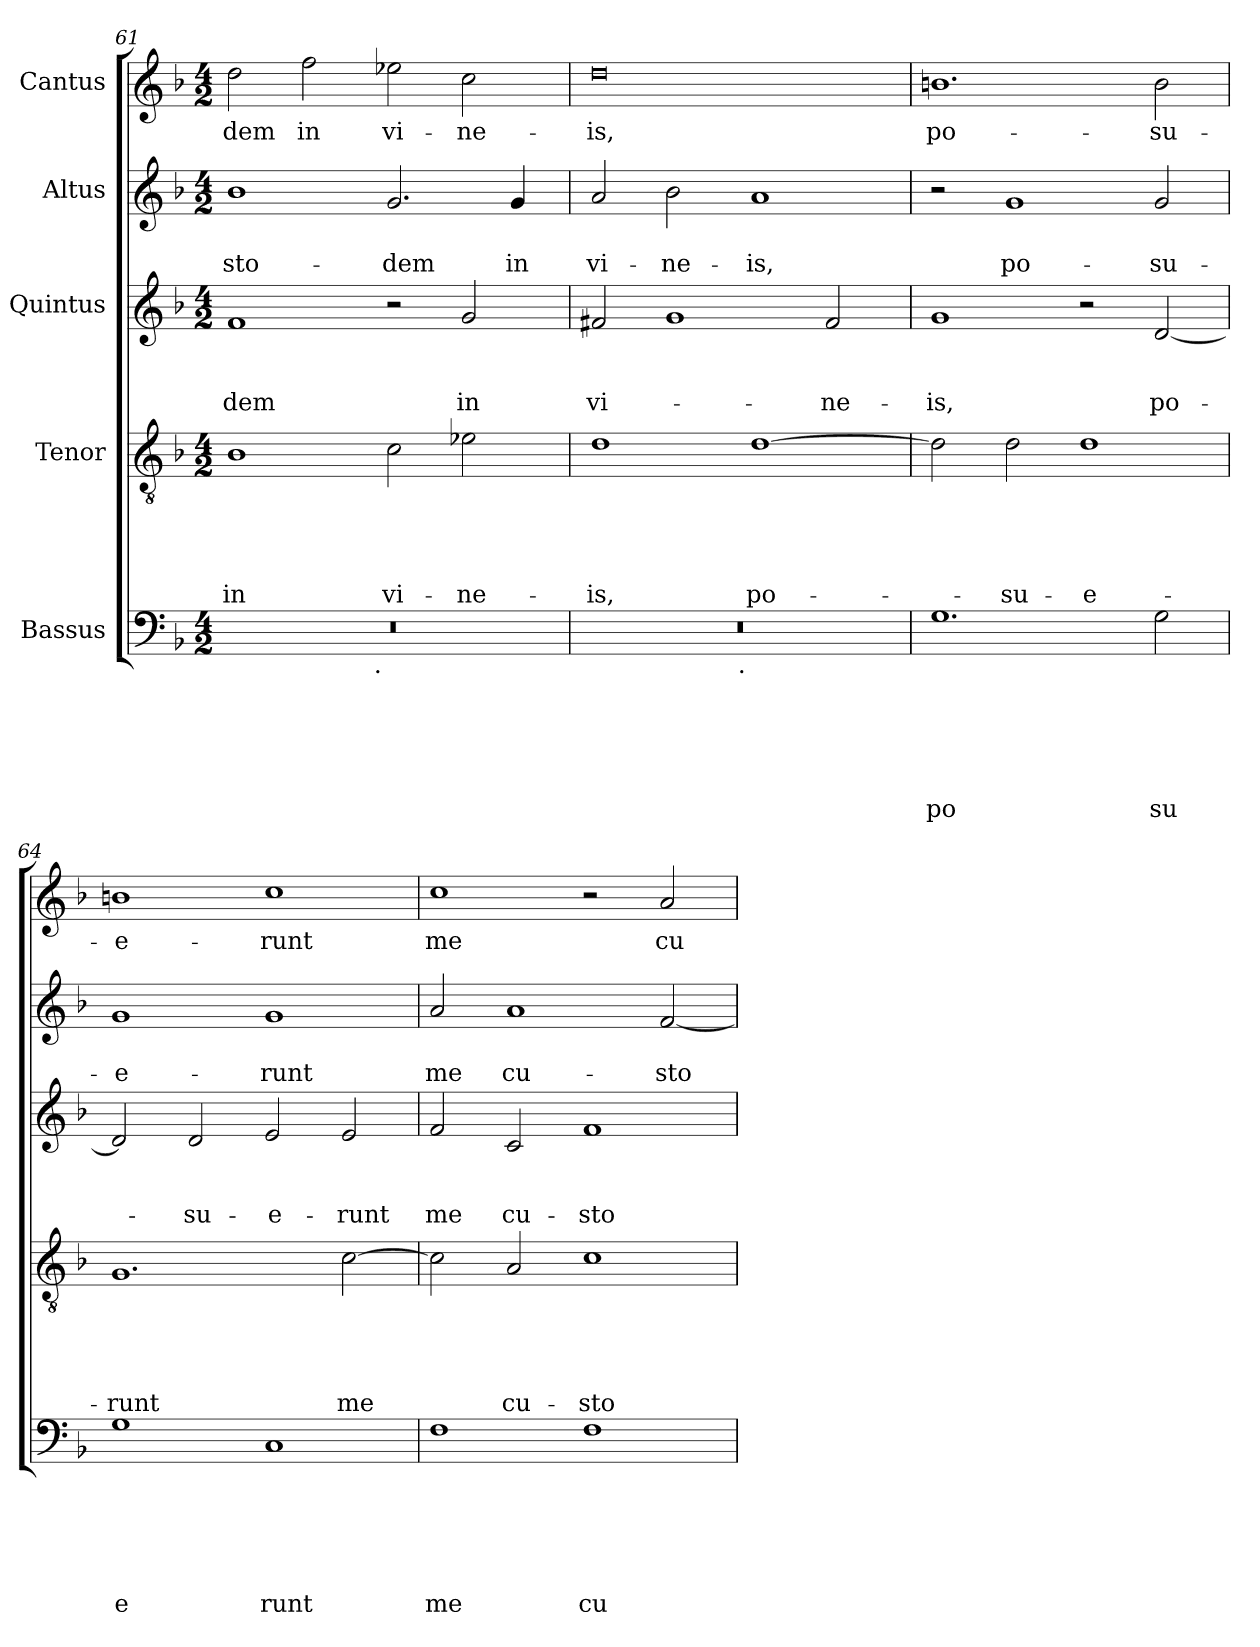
**kern	**text	**text	**text	**text	**text	**text	**kern	**text	**text	**text	**text	**text	**kern	**text	**text	**text	**kern	**text	**text	**kern	**text
*part5	*part5	*part5	*part5	*part5	*part5	*part5	*part4	*part4	*part4	*part4	*part4	*part4	*part3	*part3	*part3	*part3	*part2	*part2	*part2	*part1	*part1
*staff5	*staff5	*staff5	*staff5	*staff5	*staff5	*staff5	*staff4	*staff4	*staff4	*staff4	*staff4	*staff4	*staff3	*staff3	*staff3	*staff3	*staff2	*staff2	*staff2	*staff1	*staff1
*I"Bassus	*	*	*	*	*	*	*I"Tenor	*	*	*	*	*	*I"Quintus	*	*	*	*I"Altus	*	*	*I"Cantus	*
!!LO:LB:g=z
*clefF4	*	*	*	*	*	*	*clefGv2	*	*	*	*	*	*clefG2	*	*	*	*clefG2	*	*	*clefG2	*
*k[b-]	*	*	*	*	*	*	*k[b-]	*	*	*	*	*	*k[b-]	*	*	*	*k[b-]	*	*	*k[b-]	*
*F:	*	*	*	*	*	*	*F:	*	*	*	*	*	*F:	*	*	*	*F:	*	*	*F:	*
*M4/2	*	*	*	*	*	*	*M4/2	*	*	*	*	*	*M4/2	*	*	*	*M4/2	*	*	*M4/2	*
=61	=61	=61	=61	=61	=61	=61	=61	=61	=61	=61	=61	=61	=61	=61	=61	=61	=61	=61	=61	=61	=61
!	!	!	!	!	!	!	!	!	!	!	!	!LO:LY:b	!	!	!	!LO:LY:b	!	!	!LO:LY:b	!	!LO:LY:b
*^	*	*	*	*	*	*	*	*	*	*	*	*	*	*	*	*	*	*	*	*	*
0r	2ryy	.	.	.	.	.	.	1B-	.	.	.	.	in	1f	.	.	dem	1b-	.	-sto-	2dd\	-dem
!	!	!	!	!	!	!	!	!	!	!	!	!	!	!	!	!	!	!	!	!	!	!LO:LY:b
.	4...ryy	.	.	.	.	.	.	.	.	.	.	.	.	.	.	.	.	.	.	.	2ff\	in
!	!LO:TX:b:t=.	!	!	!	!	!	!	!	!	!	!	!	!	!	!	!	!	!	!	!	!	!
.	1ryy	.	.	.	.	.	.	.	.	.	.	.	.	.	.	.	.	.	.	.	.	.
!	!	!	!	!	!	!	!	!	!	!	!	!	!LO:LY:b	!	!	!	!	!	!	!LO:LY:b	!	!LO:LY:b
.	.	.	.	.	.	.	.	2c\	.	.	.	.	vi-	2r	.	.	.	2.g/	.	-dem	2ee-X\	vi-
!	!	!	!	!	!	!	!	!	!	!	!	!	!LO:LY:b	!	!	!	!LO:LY:b	!	!	!	!	!LO:LY:b
.	.	.	.	.	.	.	.	2e-X\	.	.	.	.	-ne-	2g/	.	.	in	.	.	.	2cc\	-ne-
!	!	!	!	!	!	!	!	!	!	!	!	!	!	!	!	!	!	!	!	!LO:LY:b	!	!
.	.	.	.	.	.	.	.	.	.	.	.	.	.	.	.	.	.	4g/	.	in	.	.
.	32ryy	.	.	.	.	.	.	.	.	.	.	.	.	.	.	.	.	.	.	.	.	.
=62	=62	=62	=62	=62	=62	=62	=62	=62	=62	=62	=62	=62	=62	=62	=62	=62	=62	=62	=62	=62	=62	=62
!	!	!	!	!	!	!	!	!	!	!	!	!	!LO:LY:b	!	!	!	!LO:LY:b	!	!	!LO:LY:b	!	!LO:LY:b
0r	2ryy	.	.	.	.	.	.	1d	.	.	.	.	-is,	2f#X/	.	.	vi-	2a/	.	vi-	0dd	-is,
!	!	!	!	!	!	!	!	!	!	!	!	!	!	!	!	!	!	!	!	!LO:LY:b	!	!
.	4...ryy	.	.	.	.	.	.	.	.	.	.	.	.	1g	.	.	.	2b-\	.	-ne-	.	.
!	!LO:TX:b:t=.	!	!	!	!	!	!	!	!	!	!	!	!	!	!	!	!	!	!	!	!	!
.	1ryy	.	.	.	.	.	.	.	.	.	.	.	.	.	.	.	.	.	.	.	.	.
!	!	!	!	!	!	!	!	!	!	!	!	!	!LO:LY:b	!	!	!	!	!	!	!LO:LY:b	!	!
.	.	.	.	.	.	.	.	[>1d	.	.	.	.	po-	.	.	.	.	1a	.	-is,	.	.
!	!	!	!	!	!	!	!	!	!	!	!	!	!	!	!	!	!LO:LY:b	!	!	!	!	!
.	.	.	.	.	.	.	.	.	.	.	.	.	.	2f#/	.	.	-ne-	.	.	.	.	.
.	32ryy	.	.	.	.	.	.	.	.	.	.	.	.	.	.	.	.	.	.	.	.	.
=63	=63	=63	=63	=63	=63	=63	=63	=63	=63	=63	=63	=63	=63	=63	=63	=63	=63	=63	=63	=63	=63	=63
!	!	!	!	!	!	!	!LO:LY:b	!	!	!	!	!	!	!	!	!	!LO:LY:b	!	!	!	!	!LO:LY:b
*v	*v	*	*	*	*	*	*	*	*	*	*	*	*	*	*	*	*	*	*	*	*	*
1.G	.	.	.	.	.	po	2d\]	.	.	.	.	.	1g	.	.	-is,	2r	.	.	1.bn	po-
!	!	!	!	!	!	!	!	!	!	!	!	!LO:LY:b	!	!	!	!	!	!	!LO:LY:b	!	!
.	.	.	.	.	.	.	2d\	.	.	.	.	-su-	.	.	.	.	1g	.	po-	.	.
!	!	!	!	!	!	!	!	!	!	!	!	!LO:LY:b	!	!	!	!	!	!	!	!	!
.	.	.	.	.	.	.	1d	.	.	.	.	-e-	2r	.	.	.	.	.	.	.	.
!	!	!	!	!	!	!LO:LY:b	!	!	!	!	!	!	!	!	!	!LO:LY:b	!	!	!LO:LY:b	!	!LO:LY:b
2G\	.	.	.	.	.	su	.	.	.	.	.	.	[<2d/	.	.	po-	2g/	.	-su-	2b\	-su-
=64	=64	=64	=64	=64	=64	=64	=64	=64	=64	=64	=64	=64	=64	=64	=64	=64	=64	=64	=64	=64	=64
!	!	!	!	!	!	!LO:LY:b	!	!	!	!	!	!LO:LY:b	!	!	!	!	!	!	!LO:LY:b	!	!LO:LY:b
1G	.	.	.	.	.	e	1.G	.	.	.	.	-runt	2d/]	.	.	.	1g	.	-e-	1bn	-e-
!	!	!	!	!	!	!	!	!	!	!	!	!	!	!	!	!LO:LY:b	!	!	!	!	!
.	.	.	.	.	.	.	.	.	.	.	.	.	2d/	.	.	-su-	.	.	.	.	.
!	!	!	!	!	!	!LO:LY:b	!	!	!	!	!	!	!	!	!	!LO:LY:b	!	!	!LO:LY:b	!	!LO:LY:b
1C	.	.	.	.	.	runt	.	.	.	.	.	.	2e/	.	.	-e-	1g	.	-runt	1cc	-runt
!	!	!	!	!	!	!	!	!	!	!	!	!LO:LY:b	!	!	!	!LO:LY:b	!	!	!	!	!
.	.	.	.	.	.	.	[>2c\	.	.	.	.	me	2e/	.	.	-runt	.	.	.	.	.
=65	=65	=65	=65	=65	=65	=65	=65	=65	=65	=65	=65	=65	=65	=65	=65	=65	=65	=65	=65	=65	=65
!	!	!	!	!	!	!LO:LY:b	!	!	!	!	!	!	!	!	!	!LO:LY:b	!	!	!LO:LY:b	!	!LO:LY:b
1F	.	.	.	.	.	me	2c\]	.	.	.	.	.	2f/	.	.	me	2a/	.	me	1cc	me
!	!	!	!	!	!	!	!	!	!	!	!	!LO:LY:b	!	!	!	!LO:LY:b	!	!	!LO:LY:b	!	!
.	.	.	.	.	.	.	2A/	.	.	.	.	cu-	2c/	.	.	cu-	1a	.	cu-	.	.
!	!	!	!	!	!	!LO:LY:b	!	!	!	!	!	!LO:LY:b	!	!	!	!LO:LY:b	!	!	!	!	!
1F	.	.	.	.	.	cu	1c	.	.	.	.	-sto-	1f	.	.	-sto-	.	.	.	2r	.
!	!	!	!	!	!	!	!	!	!	!	!	!	!	!	!	!	!	!	!LO:LY:b	!	!LO:LY:b
.	.	.	.	.	.	.	.	.	.	.	.	.	.	.	.	.	[<2f/	.	-sto-	2a/	cu-
=	=	=	=	=	=	=	=	=	=	=	=	=	=	=	=	=	=	=	=	=	=
*-	*-	*-	*-	*-	*-	*-	*-	*-	*-	*-	*-	*-	*-	*-	*-	*-	*-	*-	*-	*-	*-
